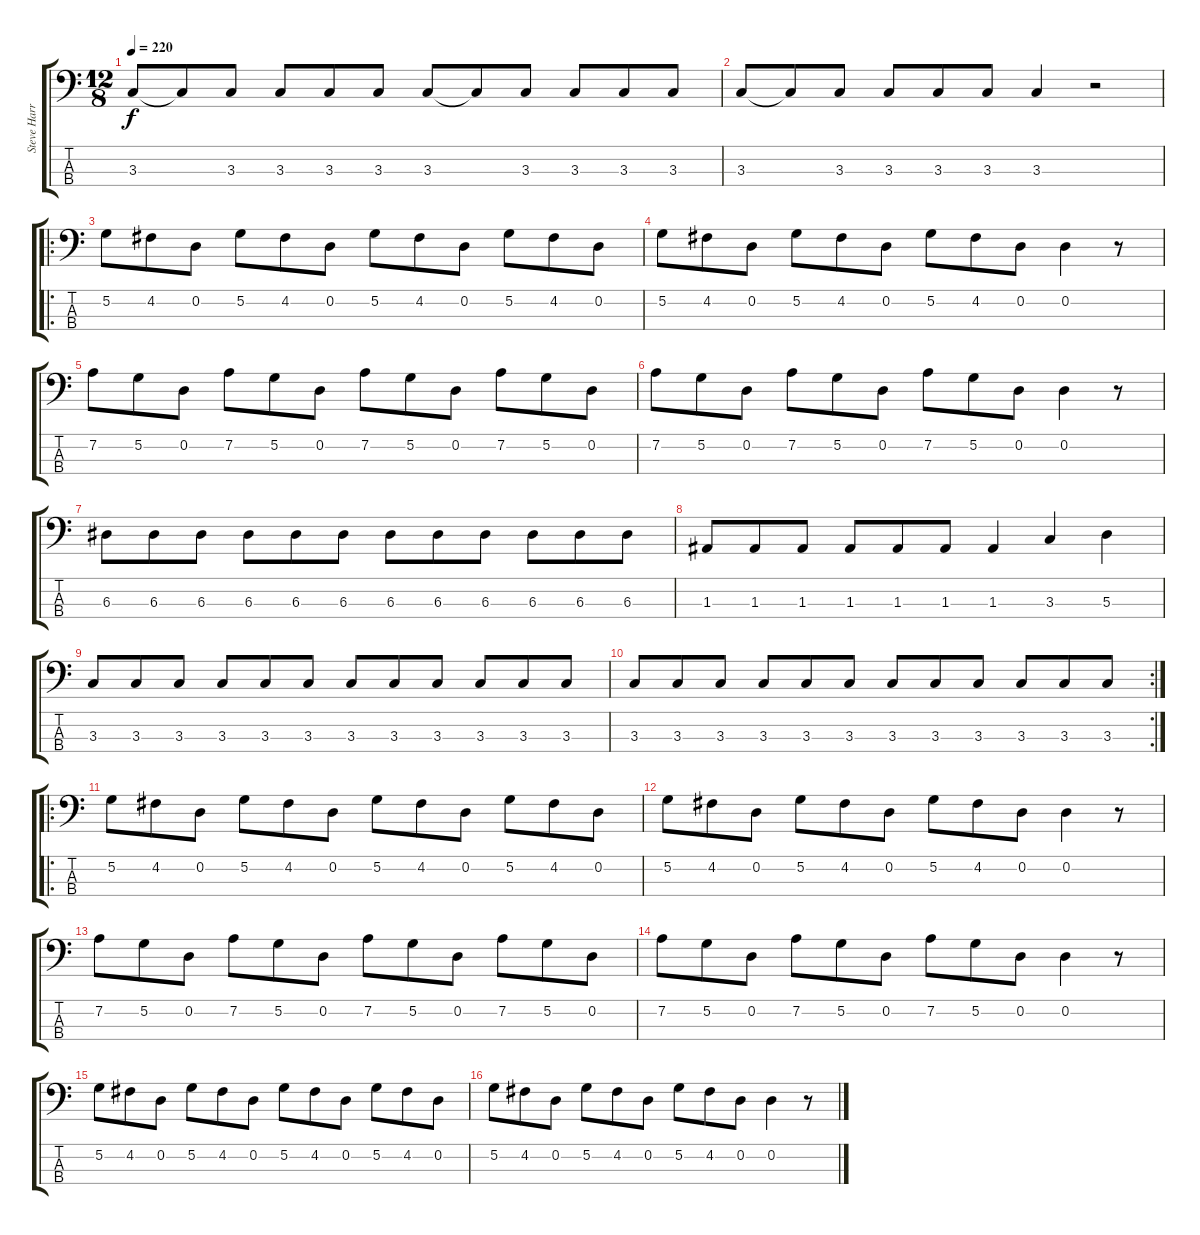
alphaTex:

\track ("Steve Harris" "Steve Harr") {instrument electricbassfinger}
\staff {score tabs}
\tuning (G2 D2 A1 E1) {hide}
\ts (12 8)
\tempo 220
\clef f4
\ks c
3.3.8{dy f} 3.3{t}.8 3.3.8 3.3.8 3.3.8 3.3.8 3.3.8 3.3{t}.8 3.3.8 3.3.8 3.3.8 3.3.8 |
3.3.8 3.3{t}.8 3.3.8 3.3.8 3.3.8 3.3.8 3.3.4 r.2 |
\ro
5.2.8 4.2.8 0.2.8 5.2.8 4.2.8 0.2.8 5.2.8 4.2.8 0.2.8 5.2.8 4.2.8 0.2.8 |
5.2.8 4.2.8 0.2.8 5.2.8 4.2.8 0.2.8 5.2.8 4.2.8 0.2.8 0.2.4 r.8 |
7.2.8 5.2.8 0.2.8 7.2.8 5.2.8 0.2.8 7.2.8 5.2.8 0.2.8 7.2.8 5.2.8 0.2.8 |
7.2.8 5.2.8 0.2.8 7.2.8 5.2.8 0.2.8 7.2.8 5.2.8 0.2.8 0.2.4 r.8 |
6.3.8 6.3.8 6.3.8 6.3.8 6.3.8 6.3.8 6.3.8 6.3.8 6.3.8 6.3.8 6.3.8 6.3.8 |
1.3.8 1.3.8 1.3.8 1.3.8 1.3.8 1.3.8 1.3.4 3.3.4 5.3.4 |
3.3.8 3.3.8 3.3.8 3.3.8 3.3.8 3.3.8 3.3.8 3.3.8 3.3.8 3.3.8 3.3.8 3.3.8 |
\rc 2
3.3.8 3.3.8 3.3.8 3.3.8 3.3.8 3.3.8 3.3.8 3.3.8 3.3.8 3.3.8 3.3.8 3.3.8 |
\ro
5.2.8 4.2.8 0.2.8 5.2.8 4.2.8 0.2.8 5.2.8 4.2.8 0.2.8 5.2.8 4.2.8 0.2.8 |
5.2.8 4.2.8 0.2.8 5.2.8 4.2.8 0.2.8 5.2.8 4.2.8 0.2.8 0.2.4 r.8 |
7.2.8 5.2.8 0.2.8 7.2.8 5.2.8 0.2.8 7.2.8 5.2.8 0.2.8 7.2.8 5.2.8 0.2.8 |
7.2.8 5.2.8 0.2.8 7.2.8 5.2.8 0.2.8 7.2.8 5.2.8 0.2.8 0.2.4 r.8 |
5.2.8 4.2.8 0.2.8 5.2.8 4.2.8 0.2.8 5.2.8 4.2.8 0.2.8 5.2.8 4.2.8 0.2.8 |
5.2.8 4.2.8 0.2.8 5.2.8 4.2.8 0.2.8 5.2.8 4.2.8 0.2.8 0.2.4 r.8
